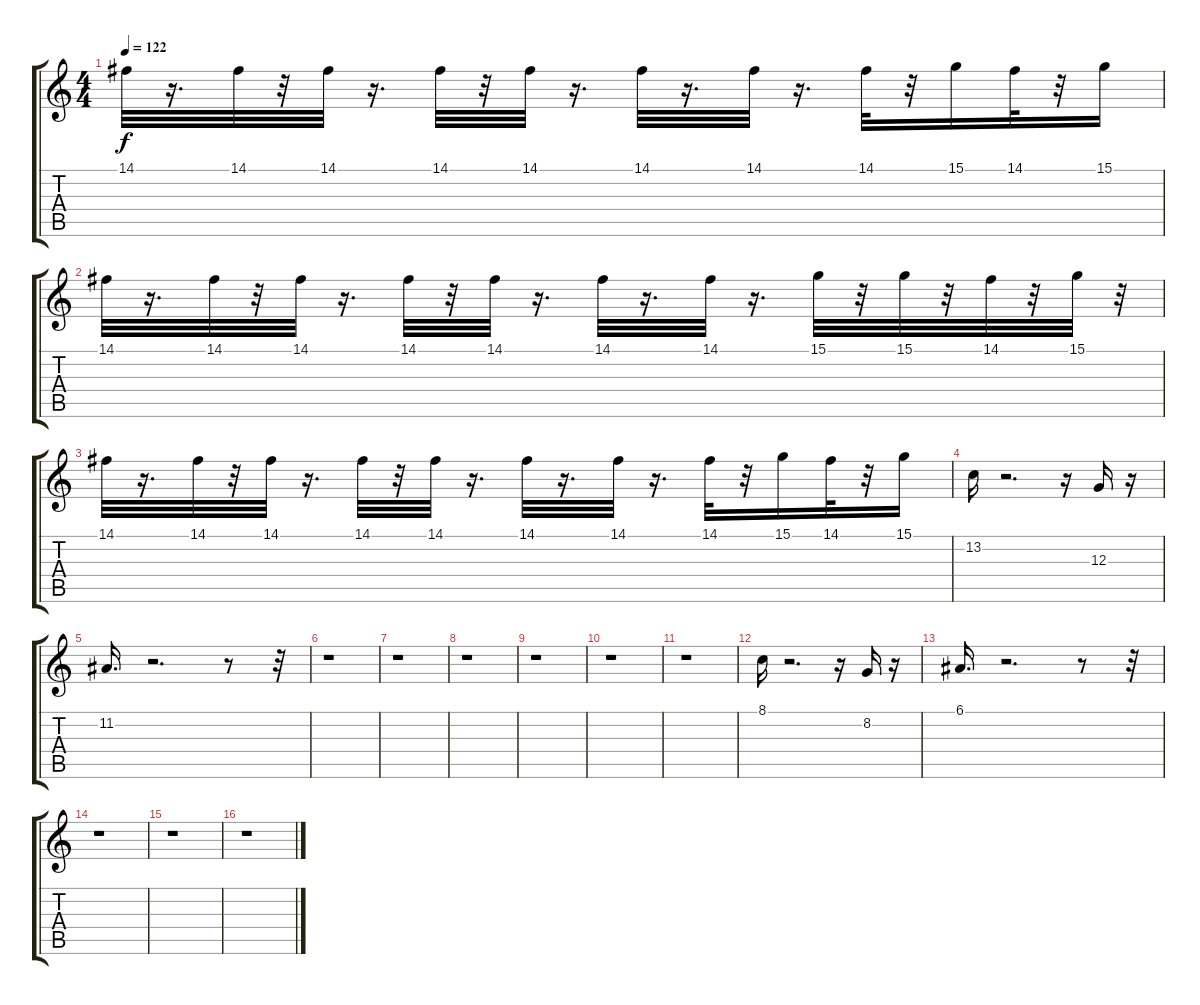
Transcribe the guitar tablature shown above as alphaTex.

\track "" {instrument orchestrahit}
\staff {score tabs}
\tuning (E4 B3 G3 D3 A2 E2) {hide}
\ts (4 4)
\tempo 122
\clef g2
\ks c
14.1.32{dy f} r.16{d} 14.1.32 r.32 14.1.32 r.16{d} 14.1.32 r.32 14.1.32 r.16{d} 14.1.32 r.16{d} 14.1.32 r.16{d} 14.1.32 r.32 15.1.16 14.1.32 r.32 15.1.16 |
14.1.32 r.16{d} 14.1.32 r.32 14.1.32 r.16{d} 14.1.32 r.32 14.1.32 r.16{d} 14.1.32 r.16{d} 14.1.32 r.16{d} 15.1.32 r.32 15.1.32 r.32 14.1.32 r.32 15.1.32 r.32 |
14.1.32 r.16{d} 14.1.32 r.32 14.1.32 r.16{d} 14.1.32 r.32 14.1.32 r.16{d} 14.1.32 r.16{d} 14.1.32 r.16{d} 14.1.32 r.32 15.1.16 14.1.32 r.32 15.1.16 |
13.2.16 r.2{d} r.16 12.3.16 r.16 |
11.2.16{d} r.2{d} r.8 r.32 |
r.1 |
r.1 |
r.1 |
r.1 |
r.1 |
r.1 |
8.1.16 r.2{d} r.16 8.2.16 r.16 |
6.1.16{d} r.2{d} r.8 r.32 |
r.1 |
r.1 |
r.1
